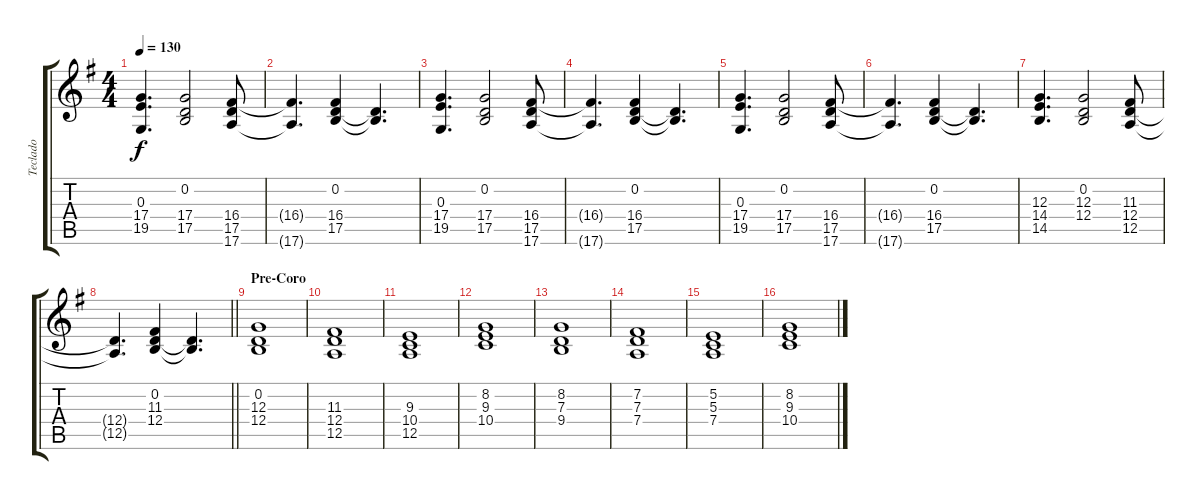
\track ("Teclado" "Teclado") {instrument rockorgan}
\staff {score tabs}
\tuning (A4 B3 G3 D3 A2 E2) {hide}
\ts (4 4)
\tempo 130
\clef g2
\ks g
(0.3 17.4 19.5).4{d dy f} (0.2 17.4 17.5).2 (16.4 17.5 17.6).8 |
(16.4{t} 17.6{t}).4{d} (0.2 16.4 17.5).4 (0.2{t} 17.5{t}).4{d} |
(0.3 17.4 19.5).4{d} (0.2 17.4 17.5).2 (16.4 17.5 17.6).8 |
(16.4{t} 17.6{t}).4{d} (0.2 16.4 17.5).4 (0.2{t} 17.5{t}).4{d} |
(0.3 17.4 19.5).4{d} (0.2 17.4 17.5).2 (16.4 17.5 17.6).8 |
(16.4{t} 17.6{t}).4{d} (0.2 16.4 17.5).4 (0.2{t} 17.5{t}).4{d} |
(12.3 14.4 14.5).4{d} (0.2 12.3 12.4).2 (11.3 12.4 12.5).8 |
\barLineRight lightlight
(12.4{t} 12.5{t}).4{d} (0.2 11.3 12.4).4 (0.2{t} 12.4{t}).4{d} |
\section ("" "Pre-Coro")
(0.2 12.3 12.4).1 |
(11.3 12.4 12.5).1 |
(9.3 10.4 12.5).1 |
(8.2 9.3 10.4).1 |
(8.2 7.3 9.4).1 |
(7.2 7.3 7.4).1 |
(5.2 5.3 7.4).1 |
(8.2 9.3 10.4).1
